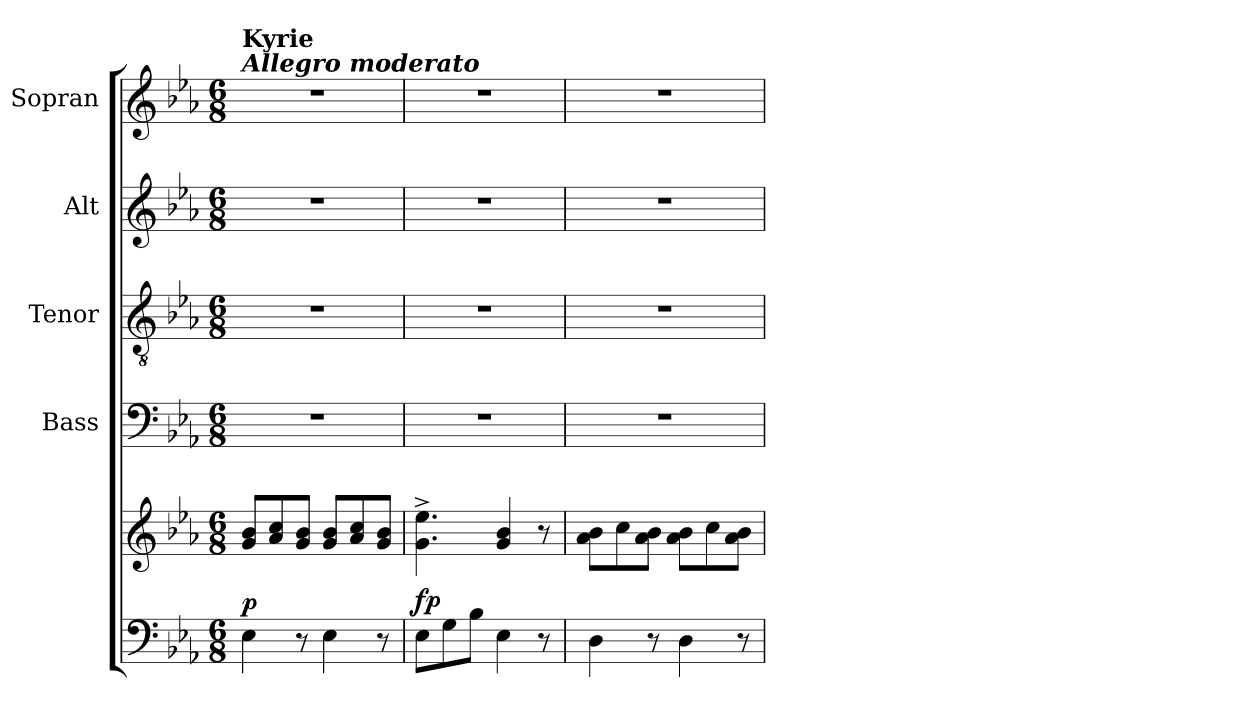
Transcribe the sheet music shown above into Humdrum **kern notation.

**kern	**kern	**dynam	**kern	**kern	**kern	**kern
*part5	*part5	*part5	*part4	*part3	*part2	*part1
*staff6	*staff5	*staff5/6	*staff4	*staff3	*staff2	*staff1
*	*	*	*I"Bass	*I"Tenor	*I"Alt	*I"Sopran
*	*	*	*I'B.	*I'T.	*I'A.	*I'S.
*clefF4	*clefG2	*	*clefF4	*clefGv2	*clefG2	*clefG2
*k[b-e-a-]	*k[b-e-a-]	*	*k[b-e-a-]	*k[b-e-a-]	*k[b-e-a-]	*k[b-e-a-]
*E-:	*E-:	*	*E-:	*E-:	*E-:	*E-:
*M6/8	*M6/8	*	*M6/8	*M6/8	*M6/8	*M6/8
=1	=1	=1	=1	=1	=1	=1
!	!	!	!	!	!	!LO:TX:a:Bi:t=Allegro moderato
!	!	!	!	!	!	!LO:TX:a:B:t=Kyrie
!	!	!LO:DY:a=2	!	!	!	!
4E-\	8g/ 8b-/L	p	2.r	2.r	2.r	2.r
.	8a-/ 8cc/	.	.	.	.	.
8r	8g/ 8b-/J	.	.	.	.	.
4E-\	8g/ 8b-/L	.	.	.	.	.
.	8a-/ 8cc/	.	.	.	.	.
8r	8g/ 8b-/J	.	.	.	.	.
=2	=2	=2	=2	=2	=2	=2
!	!	!LO:DY:a=2	!	!	!	!
8E-\L	4.g\^> 4.ee-\^>	fp	2.r	2.r	2.r	2.r
8G\	.	.	.	.	.	.
8B-\J	.	.	.	.	.	.
4E-\	4g/ 4b-/	.	.	.	.	.
8r	8r	.	.	.	.	.
=3	=3	=3	=3	=3	=3	=3
4D\	8a-\ 8b-\L	.	2.r	2.r	2.r	2.r
.	8cc\	.	.	.	.	.
8r	8a-\ 8b-\J	.	.	.	.	.
4D\	8a-\ 8b-\L	.	.	.	.	.
.	8cc\	.	.	.	.	.
8r	8a-\ 8b-\J	.	.	.	.	.
=	=	=	=	=	=	=
*-	*-	*-	*-	*-	*-	*-
